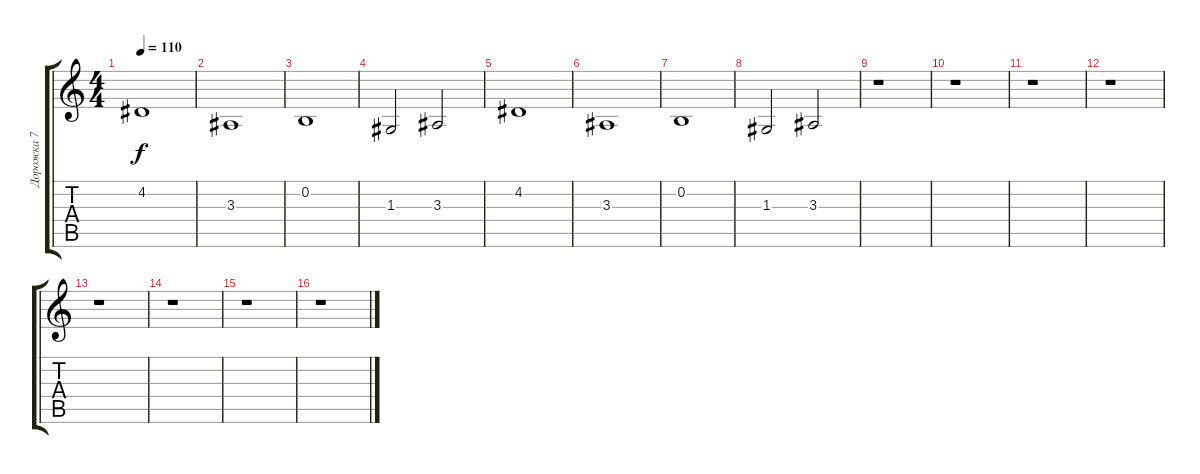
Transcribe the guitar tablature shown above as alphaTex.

\track ("Дорожка 7" "Дорожка 7") {instrument stringensemble1}
\staff {score tabs}
\tuning (E4 B3 G3 D3 A2 E2) {hide}
\ts (4 4)
\tempo 110
\clef g2
\ks c
4.2.1{dy f} |
3.3.1 |
0.2.1 |
1.3.2 3.3.2 |
4.2.1 |
3.3.1 |
0.2.1 |
1.3.2 3.3.2 |
r.1 |
r.1 |
r.1 |
r.1 |
r.1 |
r.1 |
r.1 |
r.1
